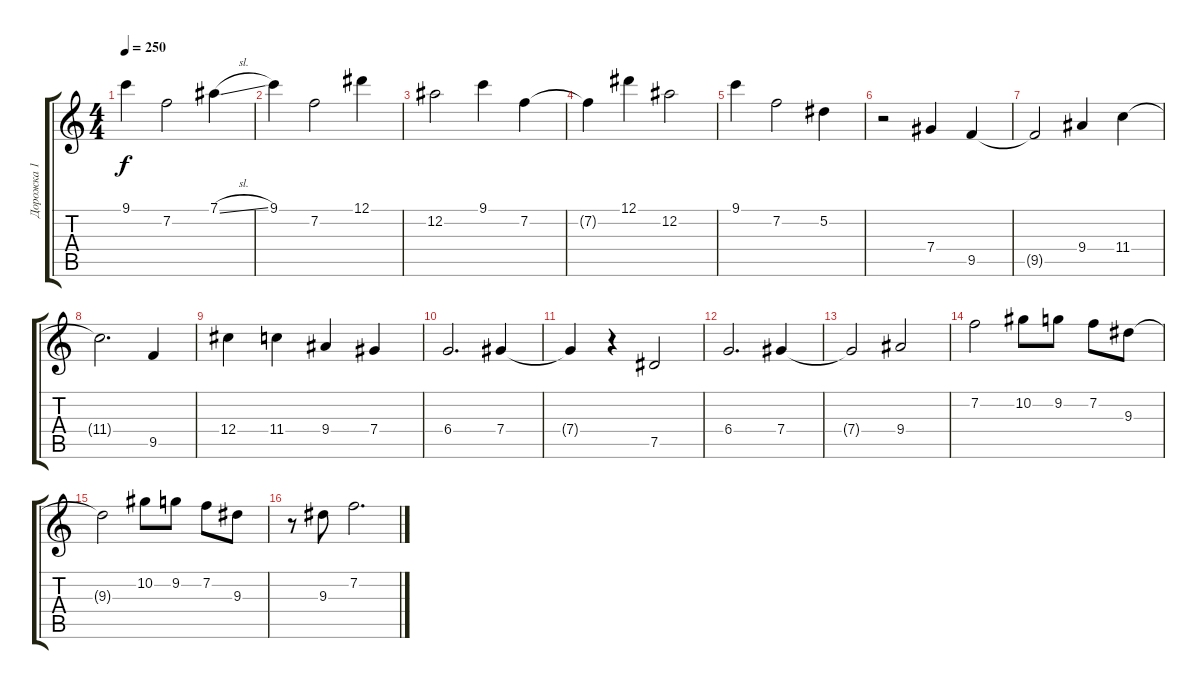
\track ("Дорожка 1" "Дорожка 1") {instrument distortionguitar}
\staff {score tabs}
\tuning (Eb4 Bb3 Gb3 Db3 Ab2 Db2) {hide}
\ts (4 4)
\tempo 250
\clef g2
\ks c
9.1.4{dy f} 7.2.2 7.1{sl}.4 |
9.1.4 7.2.2 12.1.4 |
12.2.2 9.1.4 7.2.4 |
7.2{t}.4 12.1.4 12.2.2 |
9.1.4 7.2.2 5.2.4 |
r.2 7.4.4 9.5.4 |
9.5{t}.2 9.4.4 11.4.4 |
11.4{t}.2{d} 9.5.4 |
12.4.4 11.4.4 9.4.4 7.4.4 |
6.4.2{d} 7.4.4 |
7.4{t}.4 r.4 7.5.2 |
6.4.2{d} 7.4.4 |
7.4{t}.2 9.4.2 |
7.2.2 10.2.8 9.2.8 7.2.8 9.3.8 |
9.3{t}.2 10.2.8 9.2.8 7.2.8 9.3.8 |
r.8 9.3.8 7.2.2{d}
